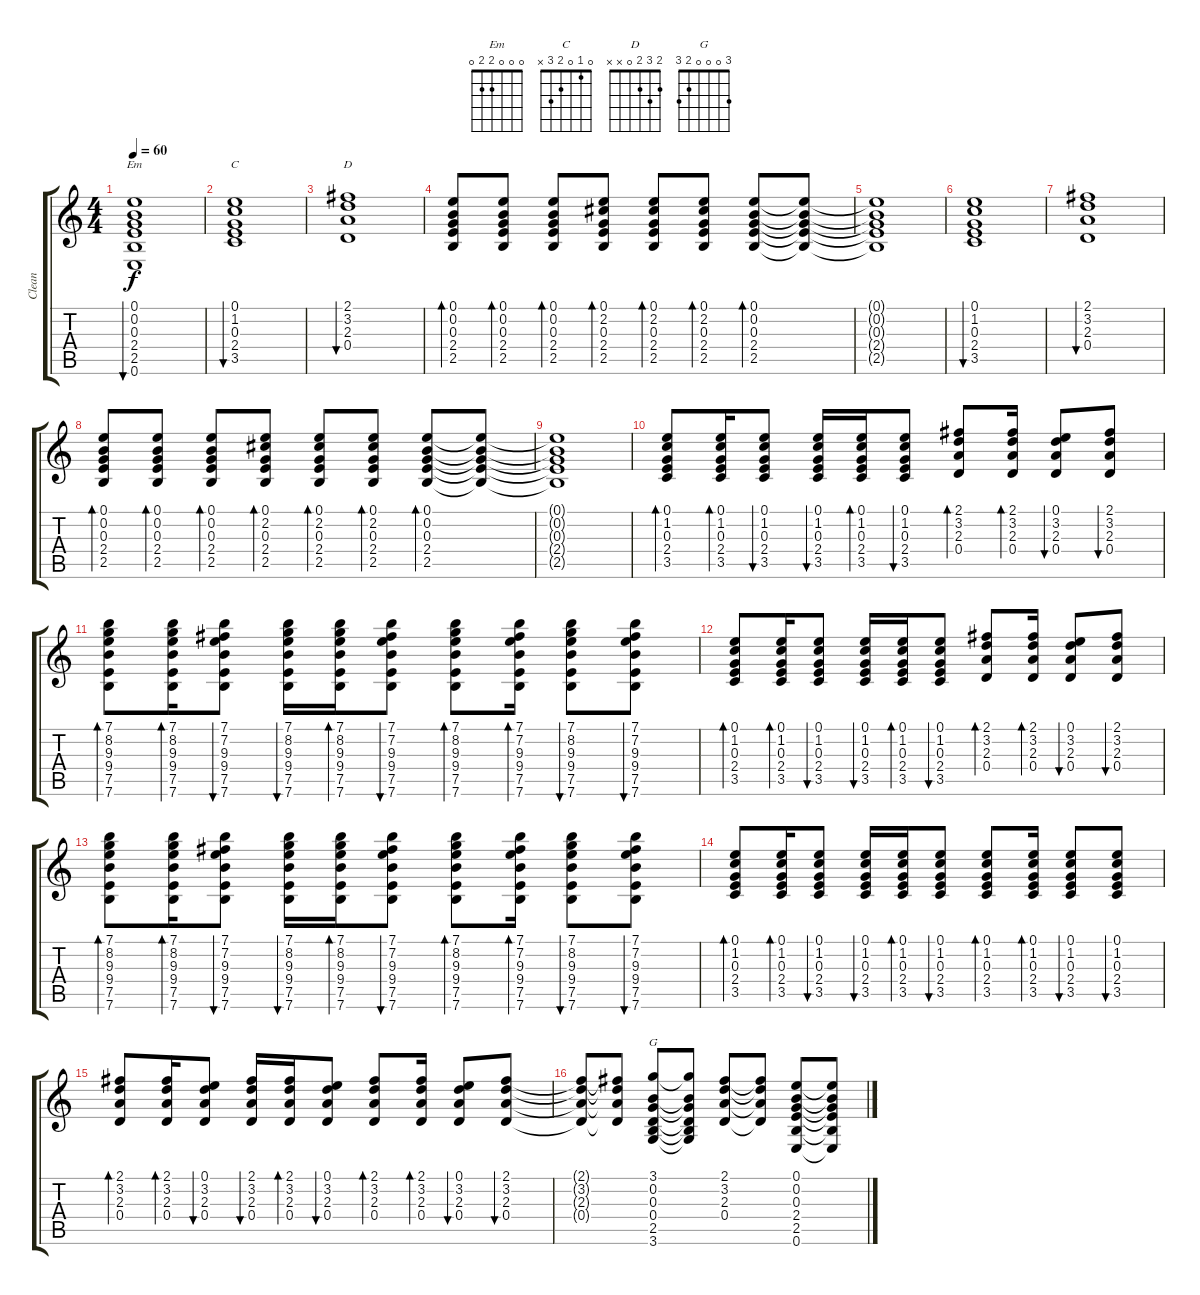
\track ("Clean" "Clean") {instrument electricguitarclean}
\staff {score tabs}
\tuning (E4 B3 G3 D3 A2 E2) {hide}
\chord ("Em" 0 0 0 2 2 0)
\chord ("C" 0 1 0 2 3 x)
\chord ("D" 2 3 2 0 x x)
\chord ("G" 3 0 0 0 2 3)
\ts (4 4)
\tempo 60
\clef g2
\ks c
(0.1 0.2 0.3 2.4 2.5 0.6).1{bu 240 ch "Em" dy f instrument electricguitarclean} |
(0.1 1.2 0.3 2.4 3.5).1{bu 240 ch "C"} |
(2.1 3.2 2.3 0.4).1{bu 240 ch "D"} |
(0.1 0.2 0.3 2.4 2.5).8{bd 120} (0.1 0.2 0.3 2.4 2.5).8{bd 120} (0.1 0.2 0.3 2.4 2.5).8{bd 120} (0.1 2.2 0.3 2.4 2.5).8{bd 120} (0.1 2.2 0.3 2.4 2.5).8{bd 120} (0.1 2.2 0.3 2.4 2.5).8{bd 120} (0.1 0.2 0.3 2.4 2.5).8{bd 120} (0.1{t} 0.2{t} 0.3{t} 2.4{t} 2.5{t}).8 |
(0.1{t} 0.2{t} 0.3{t} 2.4{t} 2.5{t}).1 |
(0.1 1.2 0.3 2.4 3.5).1{bu 240} |
(2.1 3.2 2.3 0.4).1{bu 240} |
(0.1 0.2 0.3 2.4 2.5).8{bd 120} (0.1 0.2 0.3 2.4 2.5).8{bd 120} (0.1 0.2 0.3 2.4 2.5).8{bd 120} (0.1 2.2 0.3 2.4 2.5).8{bd 120} (0.1 2.2 0.3 2.4 2.5).8{bd 120} (0.1 2.2 0.3 2.4 2.5).8{bd 120} (0.1 0.2 0.3 2.4 2.5).8{bd 120} (0.1{t} 0.2{t} 0.3{t} 2.4{t} 2.5{t}).8 |
(0.1{t} 0.2{t} 0.3{t} 2.4{t} 2.5{t}).1 |
(0.1 1.2 0.3 2.4 3.5).8{bd 30} (0.1 1.2 0.3 2.4 3.5).16{bd 30} (0.1 1.2 0.3 2.4 3.5).8{bu 30} (0.1 1.2 0.3 2.4 3.5).16{bu 30} (0.1 1.2 0.3 2.4 3.5).16{bd 30} (0.1 1.2 0.3 2.4 3.5).8{bu 30} (2.1 3.2 2.3 0.4).8{bd 30} (2.1 3.2 2.3 0.4).16{bd 30} (0.1 3.2 2.3 0.4).8{bu 30} (2.1 3.2 2.3 0.4).8{bu 30} |
(7.1 8.2 9.3 9.4 7.5 7.6).8{bd 30} (7.1 8.2 9.3 9.4 7.5 7.6).16{bd 30} (7.1 7.2 9.3 9.4 7.5 7.6).8{bu 30} (7.1 8.2 9.3 9.4 7.5 7.6).16{bu 30} (7.1 8.2 9.3 9.4 7.5 7.6).16{bd 30} (7.1 7.2 9.3 9.4 7.5 7.6).8{bu 30} (7.1 8.2 9.3 9.4 7.5 7.6).8{bd 30} (7.1 7.2 9.3 9.4 7.5 7.6).16{bd 30} (7.1 8.2 9.3 9.4 7.5 7.6).8{bu 30} (7.1 7.2 9.3 9.4 7.5 7.6).8{bu 30} |
(0.1 1.2 0.3 2.4 3.5).8{bd 30} (0.1 1.2 0.3 2.4 3.5).16{bd 30} (0.1 1.2 0.3 2.4 3.5).8{bu 30} (0.1 1.2 0.3 2.4 3.5).16{bu 30} (0.1 1.2 0.3 2.4 3.5).16{bd 30} (0.1 1.2 0.3 2.4 3.5).8{bu 30} (2.1 3.2 2.3 0.4).8{bd 30} (2.1 3.2 2.3 0.4).16{bd 30} (0.1 3.2 2.3 0.4).8{bu 30} (2.1 3.2 2.3 0.4).8{bu 30} |
(7.1 8.2 9.3 9.4 7.5 7.6).8{bd 30} (7.1 8.2 9.3 9.4 7.5 7.6).16{bd 30} (7.1 7.2 9.3 9.4 7.5 7.6).8{bu 30} (7.1 8.2 9.3 9.4 7.5 7.6).16{bu 30} (7.1 8.2 9.3 9.4 7.5 7.6).16{bd 30} (7.1 7.2 9.3 9.4 7.5 7.6).8{bu 30} (7.1 8.2 9.3 9.4 7.5 7.6).8{bd 30} (7.1 7.2 9.3 9.4 7.5 7.6).16{bd 30} (7.1 8.2 9.3 9.4 7.5 7.6).8{bu 30} (7.1 7.2 9.3 9.4 7.5 7.6).8{bu 30} |
(0.1 1.2 0.3 2.4 3.5).8{bd 30} (0.1 1.2 0.3 2.4 3.5).16{bd 30} (0.1 1.2 0.3 2.4 3.5).8{bu 30} (0.1 1.2 0.3 2.4 3.5).16{bu 30} (0.1 1.2 0.3 2.4 3.5).16{bd 30} (0.1 1.2 0.3 2.4 3.5).8{bu 30} (0.1 1.2 0.3 2.4 3.5).8{bd 30} (0.1 1.2 0.3 2.4 3.5).16{bd 30} (0.1 1.2 0.3 2.4 3.5).8{bu 30} (0.1 1.2 0.3 2.4 3.5).8{bu 30} |
(2.1 3.2 2.3 0.4).8{bd 30} (2.1 3.2 2.3 0.4).16{bd 30} (0.1 3.2 2.3 0.4).8{bu 30} (2.1 3.2 2.3 0.4).16{bu 30} (2.1 3.2 2.3 0.4).16{bd 30} (0.1 3.2 2.3 0.4).8{bu 30} (2.1 3.2 2.3 0.4).8{bd 30} (2.1 3.2 2.3 0.4).16{bd 30} (0.1 3.2 2.3 0.4).8{bu 30} (2.1 3.2 2.3 0.4).8{bu 30} |
(2.1{t} 3.2{t} 2.3{t} 0.4{t}).8 (2.1{t} 3.2{t} 2.3{t} 0.4{t}).8 (3.1 0.2 0.3 0.4 2.5 3.6).8{ch "G"} (3.1{t} 0.2{t} 0.3{t} 0.4{t} 2.5{t} 3.6{t}).8 (2.1 3.2 2.3 0.4).8 (2.1{t} 3.2{t} 2.3{t} 0.4{t}).8 (0.1 0.2 0.3 2.4 2.5 0.6).8 (0.1{t} 0.2{t} 0.3{t} 2.4{t} 2.5{t} 0.6{t}).8
